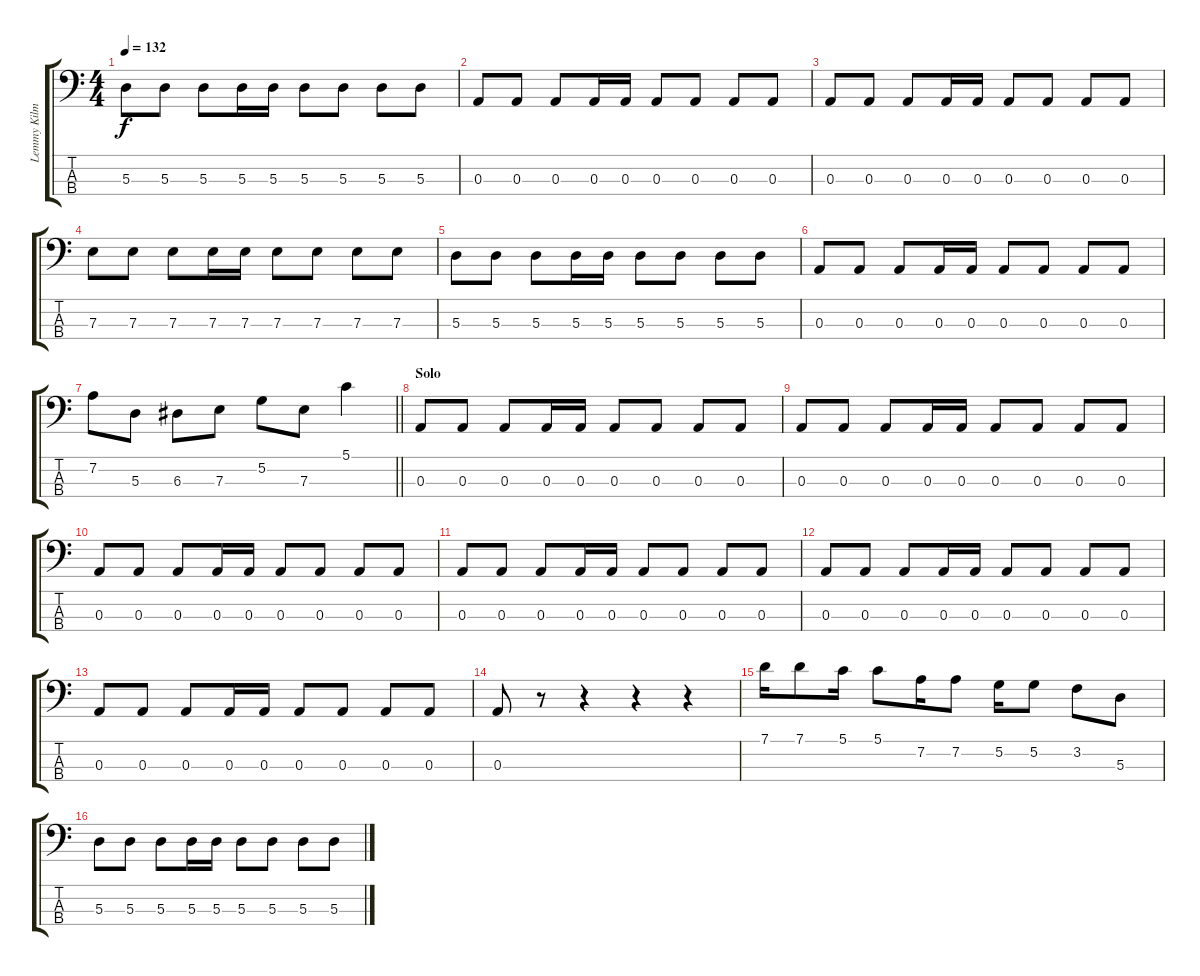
\track ("Lemmy Kilmister" "Lemmy Kilm") {instrument electricbasspick}
\staff {score tabs}
\tuning (G2 D2 A1 E1) {hide}
\ts (4 4)
\tempo 132
\clef f4
\ks c
5.3.8{dy f} 5.3.8 5.3.8 5.3.16 5.3.16 5.3.8 5.3.8 5.3.8 5.3.8 |
0.3.8 0.3.8 0.3.8 0.3.16 0.3.16 0.3.8 0.3.8 0.3.8 0.3.8 |
0.3.8 0.3.8 0.3.8 0.3.16 0.3.16 0.3.8 0.3.8 0.3.8 0.3.8 |
7.3.8 7.3.8 7.3.8 7.3.16 7.3.16 7.3.8 7.3.8 7.3.8 7.3.8 |
5.3.8 5.3.8 5.3.8 5.3.16 5.3.16 5.3.8 5.3.8 5.3.8 5.3.8 |
0.3.8 0.3.8 0.3.8 0.3.16 0.3.16 0.3.8 0.3.8 0.3.8 0.3.8 |
\barLineRight lightlight
7.2.8 5.3.8 6.3.8 7.3.8 5.2.8 7.3.8 5.1.4 |
\section ("" "Solo")
0.3.8 0.3.8 0.3.8 0.3.16 0.3.16 0.3.8 0.3.8 0.3.8 0.3.8 |
0.3.8 0.3.8 0.3.8 0.3.16 0.3.16 0.3.8 0.3.8 0.3.8 0.3.8 |
0.3.8 0.3.8 0.3.8 0.3.16 0.3.16 0.3.8 0.3.8 0.3.8 0.3.8 |
0.3.8 0.3.8 0.3.8 0.3.16 0.3.16 0.3.8 0.3.8 0.3.8 0.3.8 |
0.3.8 0.3.8 0.3.8 0.3.16 0.3.16 0.3.8 0.3.8 0.3.8 0.3.8 |
0.3.8 0.3.8 0.3.8 0.3.16 0.3.16 0.3.8 0.3.8 0.3.8 0.3.8 |
0.3.8 r.8 r.4 r.4 r.4 |
7.1.16 7.1.8 5.1.16 5.1.8 7.2.16 7.2.8 5.2.16 5.2.8 3.2.8 5.3.8 |
5.3.8 5.3.8 5.3.8 5.3.16 5.3.16 5.3.8 5.3.8 5.3.8 5.3.8
